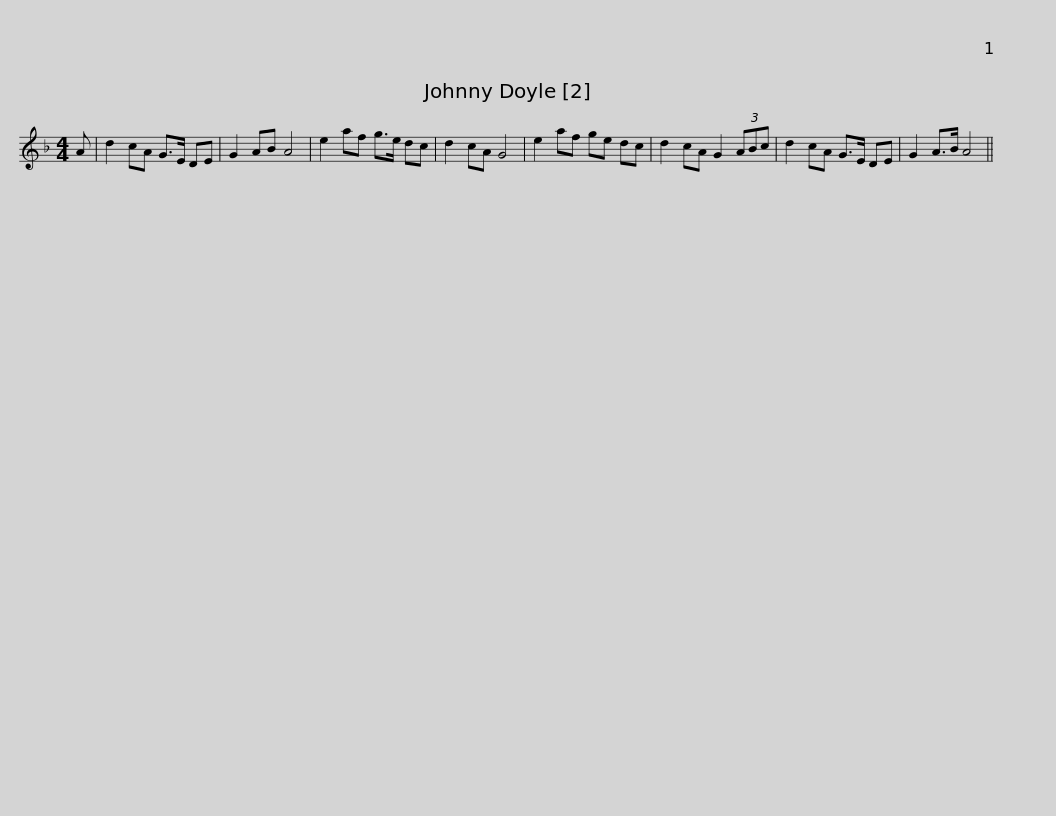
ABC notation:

X:1
L:1/8
M:4/4
I:linebreak $
K:Dmin
V:1 treble
V:1
 A | d2 cA G>E DE | G2 AB A4 | e2 af g>e dc | d2 cA G4 | %5
 e2 af ge dc | d2 cA G2 (3ABc |$ d2 cA G>E DE | G2 A>B A4 || %9
